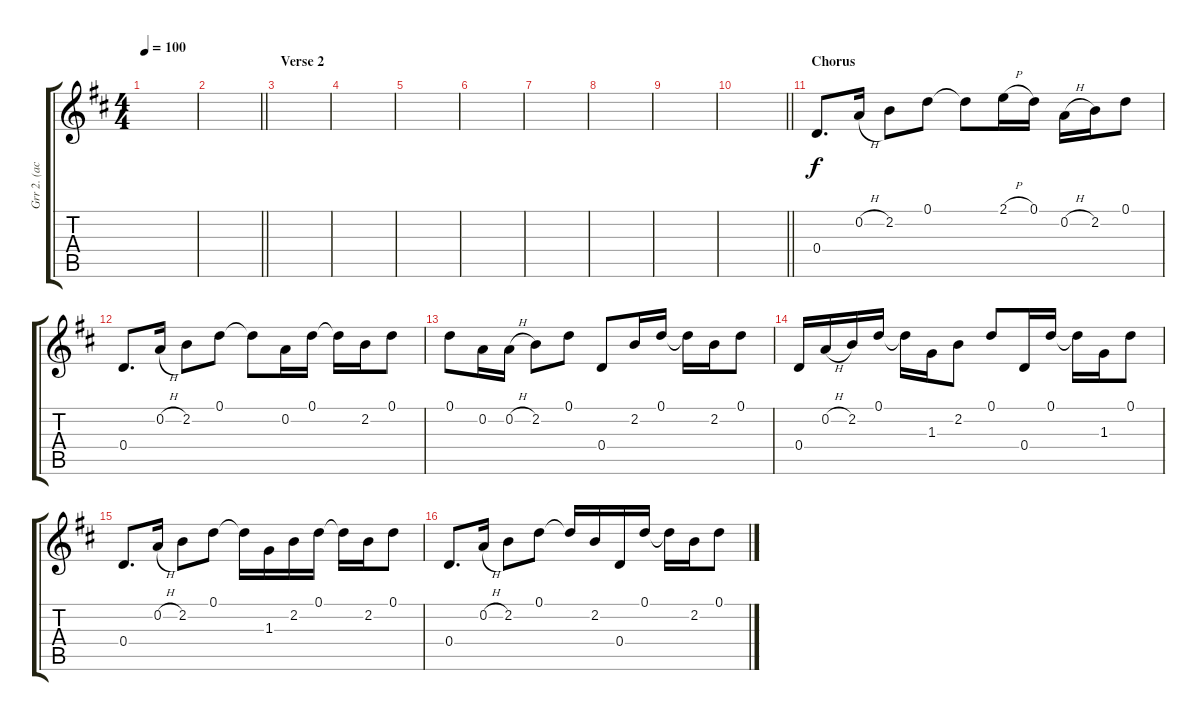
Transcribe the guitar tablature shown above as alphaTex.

\track ("Grr 2. (acous)" "Grr 2. (ac") {instrument acousticguitarsteel}
\staff {score tabs}
\tuning (D4 A3 Gb3 D3 A2 D2) {hide}
\ts (4 4)
\tempo 100
\clef g2
\ks d
|
\barLineRight lightlight
|
\section ("" "Verse 2")
|
|
|
|
|
|
|
\barLineRight lightlight
|
\section ("" "Chorus")
0.4.8{d} 0.2{h}.16 2.2.8 0.1.8 0.1{t}.8 2.1{h}.16 0.1.16 0.2{h}.16 2.2.16 0.1.8 |
0.4.8{d} 0.2{h}.16 2.2.8 0.1.8 0.1{t}.8 0.2.16 0.1.16 0.1{t}.16 2.2.16 0.1.8 |
0.1.8 0.2.16 0.2{h}.16 2.2.8 0.1.8 0.4.8 2.2.16 0.1.16 0.1{t}.16 2.2.16 0.1.8 |
0.4.16 0.2{h}.16 2.2.16 0.1.16 0.1{t}.16 1.3.16 2.2.8 0.1.8 0.4.16 0.1.16 0.1{t}.16 1.3.16 0.1.8 |
0.4.8{d} 0.2{h}.16 2.2.8 0.1.8 0.1{t}.16 1.3.16 2.2.16 0.1.16 0.1{t}.16 2.2.16 0.1.8 |
0.4.8{d} 0.2{h}.16 2.2.8 0.1.8 0.1{t}.16 2.2.16 0.4.16 0.1.16 0.1{t}.16 2.2.16 0.1.8
